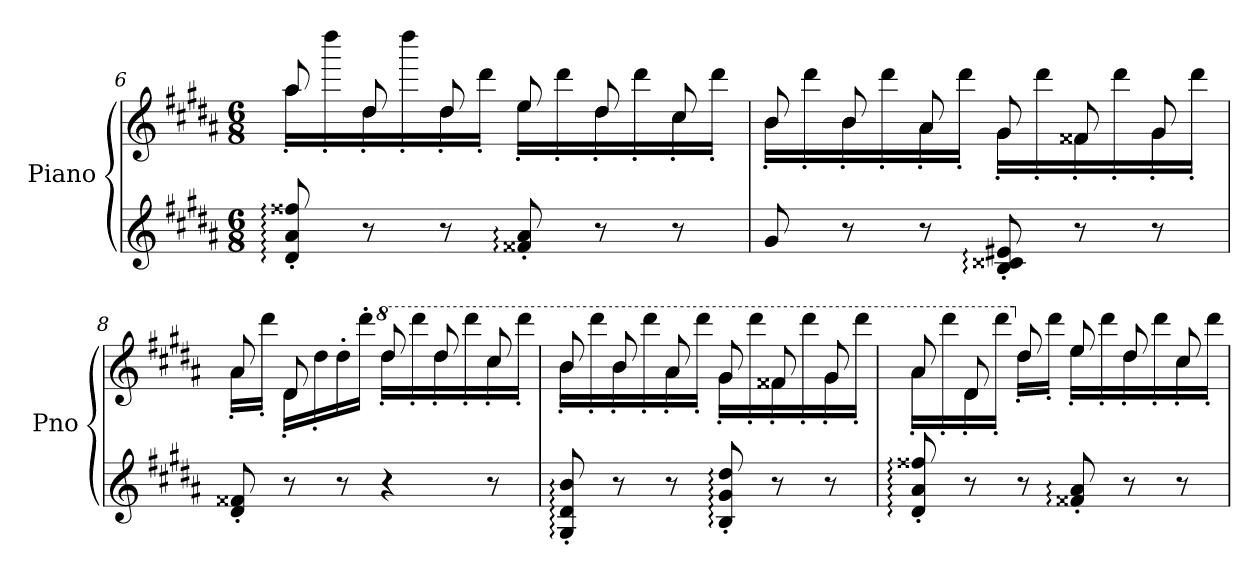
**kern	**kern
*part1	*part1
*staff2	*staff1
*I"Piano	*
*I'Pno	*
*clefG2	*clefG2
*k[f#c#g#d#a#]	*k[f#c#g#d#a#]
*M6/8	*M6/8
=6	=6
*	*^
8d#/:' 8a#/:' 8ff##X/:'	8aa#/	16aa#'\LL
.	.	16dddd#'\
8r	8dd#/	16dd#'\
.	.	16dddd#'\
8r	8dd#/	16dd#'\
.	.	16ddd#'\JJ
8f##X/:' 8a#/:'	8ee/	16ee'\LL
.	.	16ddd#'\
8r	8dd#/	16dd#'\
.	.	16ddd#'\
8r	8cc#/	16cc#'\
.	.	16ddd#'\JJ
!!LO:LB:g=z	!!
=7	=7	=7
8g#/	8b/	16b'\LL
.	.	16ddd#'\
8r	8b/	16b'\
.	.	16ddd#'\
8r	8a#/	16a#'\
.	.	16ddd#'\JJ
8B/:' 8c##X/:' 8e#X/:'	8g#/	16g#'\LL
.	.	16ddd#'\
8r	8f##X/	16f##X'\
.	.	16ddd#'\
8r	8g#/	16g#'\
.	.	16ddd#'\JJ
!!LO:LB:g=z	!!
=8	=8	=8
8d#/' 8f##X/'	8a#/	16a#'\LL
.	.	16ddd#'\JJ
8r	8d#/	16d#'\LL
.	.	16dd#'\
8r	8ryy	16dd#'\
.	.	16ddd#'\JJ
*	*8va	*
4r	8ddd#/	16ddd#'\LL
.	.	16dddd#'\
.	8ddd#/	16ddd#'\
.	.	16dddd#'\
8r	8ccc#/	16ccc#'\
.	.	16dddd#'\JJ
=9	=9	=9
8G#/:' 8d#/:' 8b/:'	8bb/	16bb'\LL
.	.	16dddd#'\
8r	8bb/	16bb'\
.	.	16dddd#'\
8r	8aa#/	16aa#'\
.	.	16dddd#'\JJ
8B/:' 8g#/:' 8dd#/:'	8gg#/	16gg#'\LL
.	.	16dddd#'\
8r	8ff##X/	16ff##X'\
.	.	16dddd#'\
8r	8gg#/	16gg#'\
.	.	16dddd#'\JJ
=10	=10	=10
8d#/:' 8a#/:' 8ff##X/:'	8aa#/	16aa#'\LL
.	.	16dddd#'\
8r	8dd#/	16dd#'\
.	.	16dddd#'\JJ
*	*X8va	*
8r	8dd#/	16dd#'\LL
.	.	16ddd#'\JJ
8f##X/:' 8a#/:'	8ee/	16ee'\LL
.	.	16ddd#'\
8r	8dd#/	16dd#'\
.	.	16ddd#'\
8r	8cc#/	16cc#'\
.	.	16ddd#'\JJ
*	*v	*v
=	=
*-	*-
